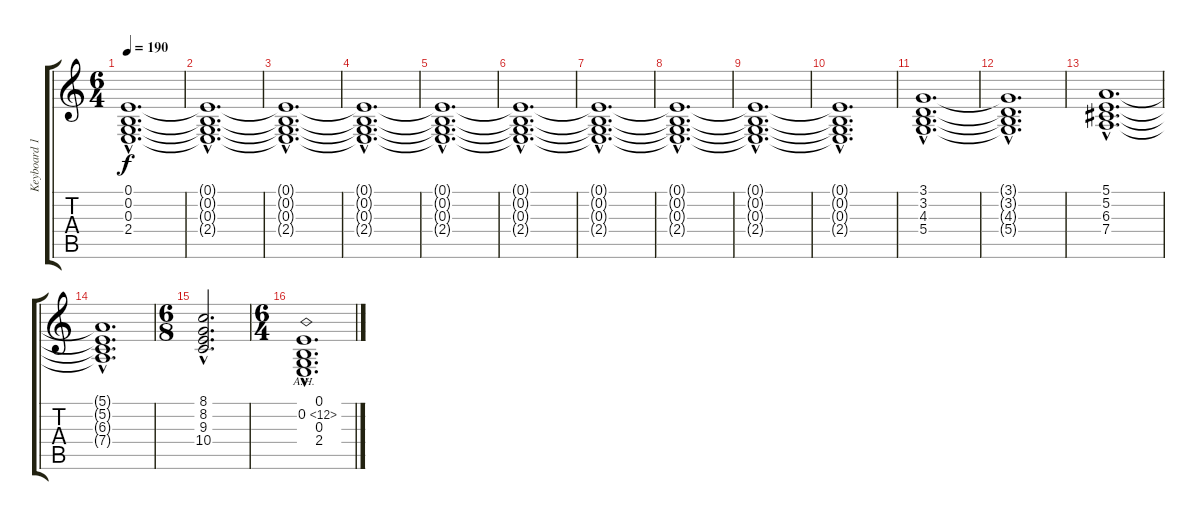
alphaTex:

\track ("Keyboard 1" "Keyboard 1") {instrument stringensemble1}
\staff {score tabs}
\tuning (E4 B3 G3 D3 A2 E2) {hide}
\ts (6 4)
\tempo 190
\clef g2
\ks c
(0.1{hac t} 0.2{hac t} 0.3{hac t} 2.4{hac t}).1{d dy f} |
(0.1{hac t} 0.2{hac t} 0.3{hac t} 2.4{hac t}).1{d} |
(0.1{hac t} 0.2{hac t} 0.3{hac t} 2.4{hac t}).1{d} |
(0.1{hac t} 0.2{hac t} 0.3{hac t} 2.4{hac t}).1{d volume 5} |
(0.1{hac t} 0.2{hac t} 0.3{hac t} 2.4{hac t}).1{d} |
(0.1{hac t} 0.2{hac t} 0.3{hac t} 2.4{hac t}).1{d} |
(0.1{hac t} 0.2{hac t} 0.3{hac t} 2.4{hac t}).1{d} |
(0.1{hac t} 0.2{hac t} 0.3{hac t} 2.4{hac t}).1{d} |
(0.1{hac t} 0.2{hac t} 0.3{hac t} 2.4{hac t}).1{d} |
(0.1{hac t} 0.2{hac t} 0.3{hac t} 2.4{hac t}).1{d} |
(3.1{hac} 3.2{hac} 4.3{hac} 5.4{hac}).1{d} |
(3.1{hac t} 3.2{hac t} 4.3{hac t} 5.4{hac t}).1{d} |
(5.1{hac} 5.2{hac} 6.3{hac} 7.4{hac}).1{d} |
(5.1{hac t} 5.2{hac t} 6.3{hac t} 7.4{hac t}).1{d} |
\ts (6 8)
(8.1{hac} 8.2{hac} 9.3{hac} 10.4{hac}).2{d} |
\ts (6 4)
(0.1{hac} 0.2{ah 12 hac} 0.3{hac} 2.4{hac}).1{d volume 11}
